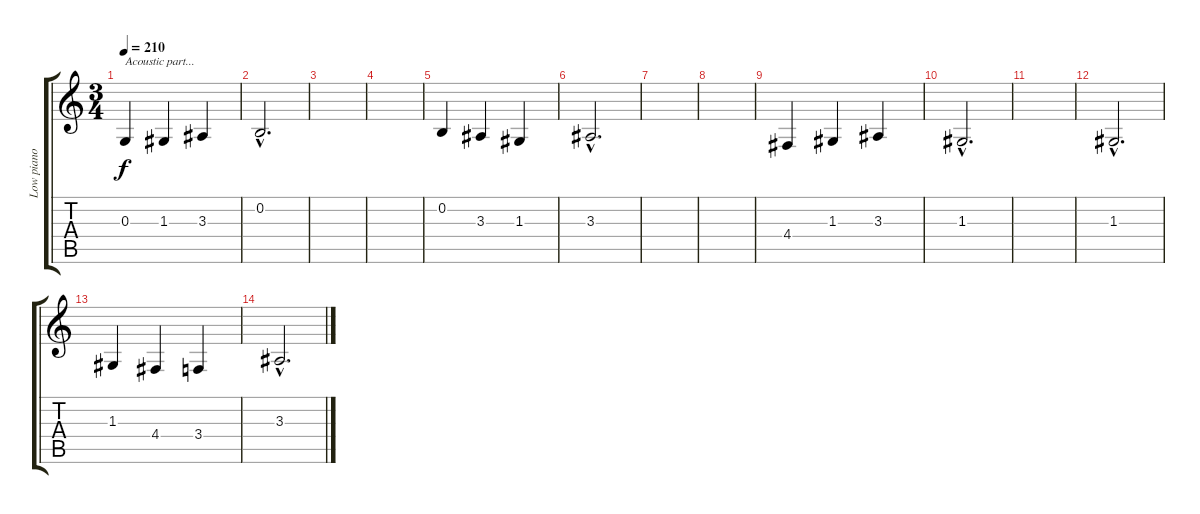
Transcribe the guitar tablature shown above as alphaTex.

\track ("Low piano sound" "Low piano ") {instrument acousticgrandpiano}
\staff {score tabs}
\tuning (E4 B3 G3 D3 A2 E2) {hide}
\ts (3 4)
\tempo 210
\clef g2
\ks c
0.3.4{txt "Acoustic part..." dy f balance 8 instrument acousticguitarnylon} 1.3.4 3.3.4 |
0.2{hac}.2{d} |
|
|
0.2.4 3.3.4 1.3.4 |
3.3{hac}.2{d} |
|
|
4.4.4 1.3.4 3.3.4 |
1.3{hac}.2{d} |
|
1.3{hac}.2{d} |
1.3.4 4.4.4 3.4.4 |
3.3{hac}.2{d}
